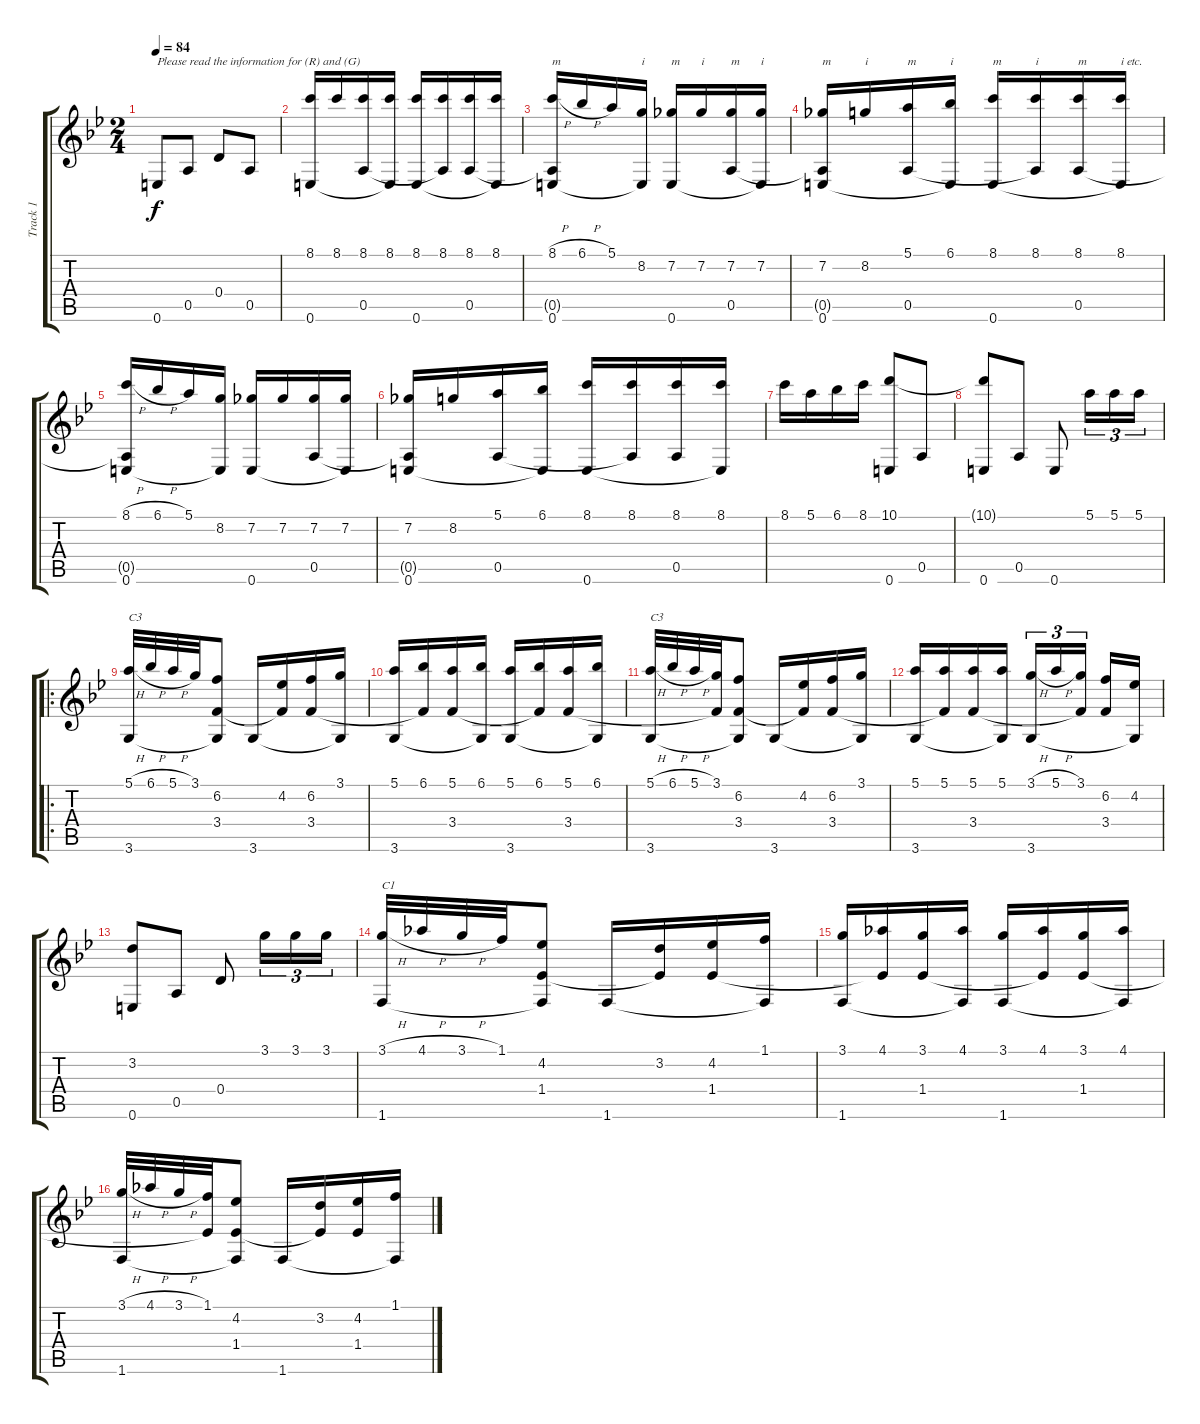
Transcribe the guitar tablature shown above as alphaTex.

\track ("Track 1" "Track 1") {instrument acousticguitarnylon}
\staff {score tabs}
\tuning (E4 B3 G3 D3 A2 E2) {hide}
\ts (2 4)
\tempo 84
\clef g2
\ks gminor
0.6.8{txt "Please read the information for (R) and (G)" dy f} 0.5.8 0.4.8 0.5.8 |
(8.1 0.6).16 8.1.16 (8.1 0.5).16 (8.1 0.6{t}).16 (8.1 0.6).16 (8.1 0.5{t}).16 (8.1 0.5).16 (8.1 0.6{t}).16 |
(8.1{h} 0.5{t} 0.6).16{txt "m"} 6.1{h}.16 5.1.16 (8.2 0.6{t}).16{txt "i"} (7.2 0.6).16{txt "m"} 7.2.16{txt "i"} (7.2 0.5).16{txt "m"} (7.2 0.6{t}).16{txt "i"} |
(7.2 0.5{t} 0.6).16{txt "m"} 8.2.16{txt "i"} (5.1 0.5).16{txt "m"} (6.1 0.6{t}).16{txt "i"} (8.1 0.6).16{txt "m"} (8.1 0.5{t}).16{txt "i"} (8.1 0.5).16{txt "m"} (8.1 0.6{t}).16{txt "i etc."} |
(8.1{h} 0.5{t} 0.6).16 6.1{h}.16 5.1.16 (8.2 0.6{t}).16 (7.2 0.6).16 7.2.16 (7.2 0.5).16 (7.2 0.6{t}).16 |
(7.2 0.5{t} 0.6).16 8.2.16 (5.1 0.5).16 (6.1 0.6{t}).16 (8.1 0.6).16 (8.1 0.5{t}).16 (8.1 0.5).16 (8.1 0.6{t}).16 |
8.1.16 5.1.16 6.1.16 8.1.16 (10.1 0.6).8 0.5.8 |
(10.1{t} 0.6).8 0.5.8 0.6.8 5.1.16{tu (3 2)} 5.1.16{tu (3 2)} 5.1.16{tu (3 2)} |
\ro
(5.1{h} 3.6).32{txt "C3"} 6.1{h}.32 5.1{h}.32 3.1.32 (6.2 3.4 3.6{t}).8 3.6.16 (4.2 3.4{t}).16 (6.2 3.4).16 (3.1 3.6{t}).16 |
(5.1 3.6).16 (6.1 3.4{t}).16 (5.1 3.4).16 (6.1 3.6{t}).16 (5.1 3.6).16 (6.1 3.4{t}).16 (5.1 3.4).16 (6.1 3.6{t}).16 |
(5.1{h} 3.6).32{txt "C3"} 6.1{h}.32 5.1{h}.32 (3.1 3.4{t}).32 (6.2 3.4 3.6{t}).8 3.6.16 (4.2 3.4{t}).16 (6.2 3.4).16 (3.1 3.6{t}).16 |
(5.1 3.6).16 (5.1 3.4{t}).16 (5.1 3.4).16 (5.1 3.6{t}).16 (3.1{h} 3.6).16{tu (3 2)} 5.1{h}.16{tu (3 2)} (3.1 3.4{t}).16{tu (3 2)} (6.2 3.4).16 (4.2 3.6{t}).16 |
(3.2 0.6).8 0.5.8 0.4.8 3.1.16{tu (3 2)} 3.1.16{tu (3 2)} 3.1.16{tu (3 2)} |
(3.1{h} 1.6).32{txt "C1"} 4.1{h}.32 3.1{h}.32 1.1.32 (4.2 1.4 1.6{t}).8 1.6.16 (3.2 1.4{t}).16 (4.2 1.4).16 (1.1 1.6{t}).16 |
(3.1 1.6).16 (4.1 1.4{t}).16 (3.1 1.4).16 (4.1 1.6{t}).16 (3.1 1.6).16 (4.1 1.4{t}).16 (3.1 1.4).16 (4.1 1.6{t}).16 |
(3.1{h} 1.6).32 4.1{h}.32 3.1{h}.32 (1.1 1.4{t}).32 (4.2 1.4 1.6{t}).8 1.6.16 (3.2 1.4{t}).16 (4.2 1.4).16 (1.1 1.6{t}).16
